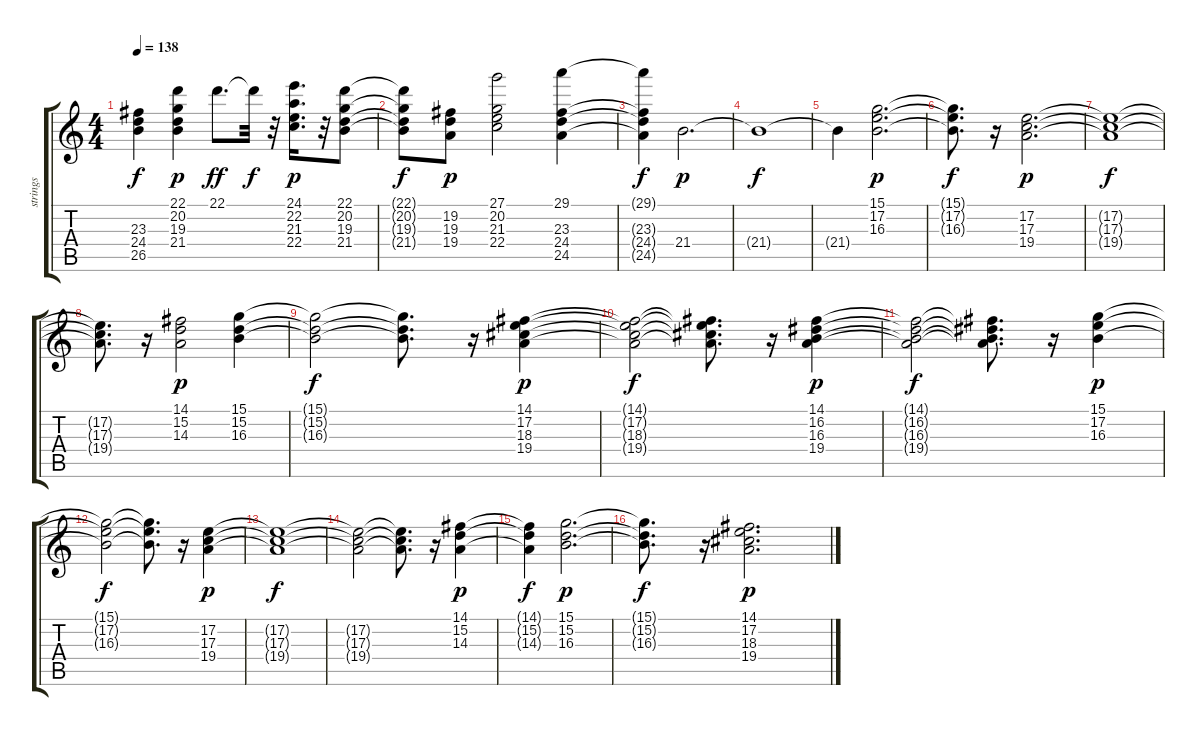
\track ("strings " "strings ") {instrument stringensemble1}
\staff {score tabs}
\tuning (E4 B3 G3 D3 A2 E2) {hide}
\ts (4 4)
\tempo 138
\clef g2
\ks c
(23.3{t} 24.4{t} 26.5{t}).4{dy f} (22.1 20.2 19.3 21.4).4{dy p} 22.1.8{d dy ff} 22.1{t}.32{dy f} r.32 (24.1 22.2 21.3 22.4).16{d dy p} r.32 (22.1 20.2 19.3 21.4).8 |
(22.1{t} 20.2{t} 19.3{t} 21.4{t}).8{dy f} (19.2 19.3 19.4).8{dy p} (27.1 20.2 21.3 22.4).2 (29.1 23.3 24.4 24.5).4 |
(29.1{t} 23.3{t} 24.4{t} 24.5{t}).4{dy f} 21.4.2{d dy p} |
21.4{t}.1{dy f} |
21.4{t}.4 (15.1 17.2 16.3).2{d dy p} |
(15.1{t} 17.2{t} 16.3{t}).8{d dy f} r.16 (17.2 17.3 19.4).2{d dy p} |
(17.2{t} 17.3{t} 19.4{t}).1{dy f} |
(17.2{t} 17.3{t} 19.4{t}).8{d} r.16 (14.1 15.2 14.3).2{dy p} (15.1 15.2 16.3).4 |
(15.1{t} 15.2{t} 16.3{t}).2{dy f} (15.1{t} 15.2{t} 16.3{t}).8{d} r.16 (14.1 17.2 18.3 19.4).4{dy p} |
(14.1{t} 17.2{t} 18.3{t} 19.4{t}).2{dy f} (14.1{t} 17.2{t} 18.3{t} 19.4{t}).8{d} r.16 (14.1 16.2 16.3 19.4).4{dy p} |
(14.1{t} 16.2{t} 16.3{t} 19.4{t}).2{dy f} (14.1{t} 16.2{t} 16.3{t} 19.4{t}).8{d} r.16 (15.1 17.2 16.3).4{dy p} |
(15.1{t} 17.2{t} 16.3{t}).2{dy f} (15.1{t} 17.2{t} 16.3{t}).8{d} r.16 (17.2 17.3 19.4).4{dy p} |
(17.2{t} 17.3{t} 19.4{t}).1{dy f} |
(17.2{t} 17.3{t} 19.4{t}).2 (17.2{t} 17.3{t} 19.4{t}).8{d} r.16 (14.1 15.2 14.3).4{dy p} |
(14.1{t} 15.2{t} 14.3{t}).4{dy f} (15.1 15.2 16.3).2{d dy p} |
(15.1{t} 15.2{t} 16.3{t}).8{d dy f} r.16 (14.1 17.2 18.3 19.4).2{d dy p}
